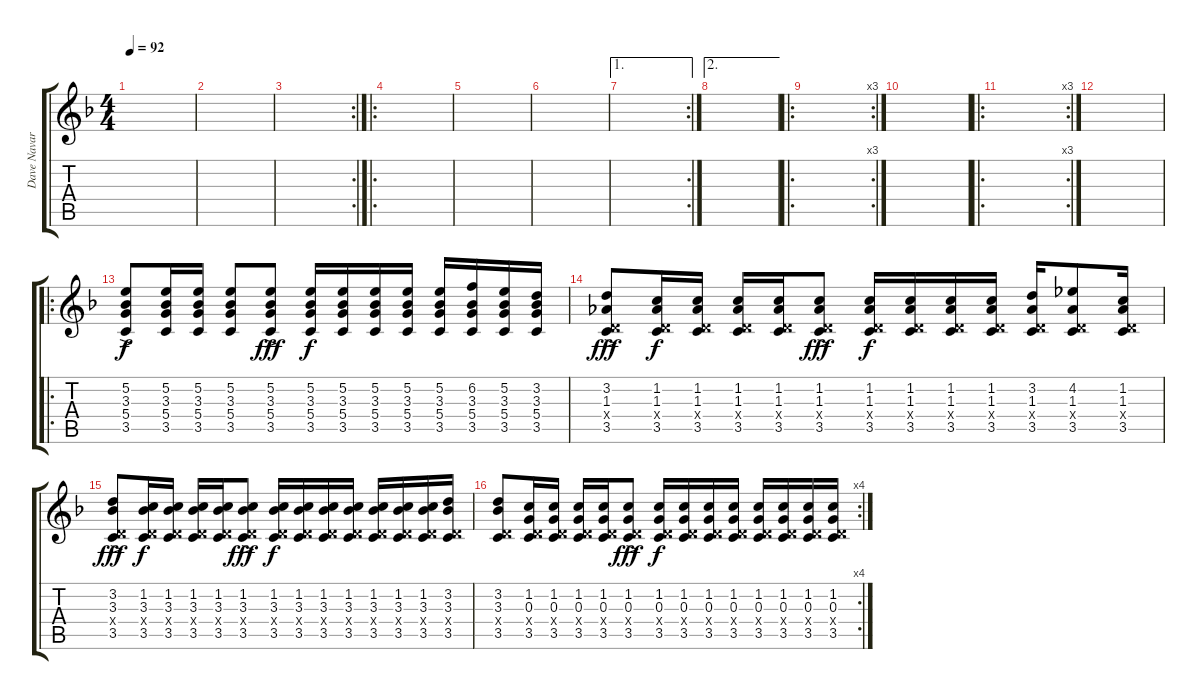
\track ("Dave Navarro - Guitar 3" "Dave Navar") {instrument acousticguitarsteel}
\staff {score tabs}
\tuning (E4 B3 G3 D3 A2 D2) {hide}
\ts (4 4)
\tempo 92
\clef g2
\ks f
|
|
\rc 2
|
\ro
|
|
|
\ae 1
\rc 2
|
\ae 2
|
\ro
\rc 3
|
|
\ro
\rc 3
|
|
\ro
(5.2 3.3 5.4 3.5{ac}).8 (5.2 3.3 5.4 3.5).16{dy f} (5.2 3.3 5.4 3.5).16 (5.2 3.3 5.4 3.5).8 (5.2 3.3 5.4{ac} 3.5).8{dy fff} (5.2 3.3 5.4 3.5).16{dy f} (5.2 3.3 5.4 3.5).16 (5.2 3.3 5.4 3.5).16 (5.2 3.3 5.4 3.5).16 (5.2 3.3 5.4 3.5).16 (6.2 3.3 5.4 3.5).16 (5.2 3.3 5.4 3.5).16 (3.2 3.3 5.4 3.5).16 |
(3.2{ac} 1.3 0.4{x} 3.5).8{dy fff} (1.2 1.3 0.4{x} 3.5).16{dy f} (1.2 1.3 0.4{x} 3.5).16 (1.2 1.3 0.4{x} 3.5).16 (1.2 1.3 0.4{x} 3.5).16 (1.2{ac} 1.3 0.4{x} 3.5).8{dy fff} (1.2 1.3 0.4{x} 3.5).16{dy f} (1.2 1.3 0.4{x} 3.5).16 (1.2 1.3 0.4{x} 3.5).16 (1.2 1.3 0.4{x} 3.5).16 (3.2 1.3 0.4{x} 3.5).16 (4.2 1.3 0.4{x} 3.5).8 (1.2 1.3 0.4{x} 3.5).16 |
(3.2 3.3 0.4{x} 3.5{ac}).8{dy fff} (1.2 3.3 0.4{x} 3.5).16{dy f} (1.2 3.3 0.4{x} 3.5).16 (1.2 3.3 0.4{x} 3.5).16 (1.2 3.3 0.4{x} 3.5).16 (1.2 3.3 0.4{x} 3.5{ac}).8{dy fff} (1.2 3.3 0.4{x} 3.5).16{dy f} (1.2 3.3 0.4{x} 3.5).16 (1.2 3.3 0.4{x} 3.5).16 (1.2 3.3 0.4{x} 3.5).16 (1.2 3.3 0.4{x} 3.5).16 (1.2 3.3 0.4{x} 3.5).16 (1.2 3.3 0.4{x} 3.5).16 (3.2 3.3 0.4{x} 3.5).16 |
\rc 4
(3.2 3.3 0.4{x} 3.5).8 (1.2 0.3 0.4{x} 3.5).16 (1.2 0.3 0.4{x} 3.5).16 (1.2 0.3 0.4{x} 3.5).16 (1.2 0.3 0.4{x} 3.5).16 (1.2 0.3 0.4{x} 3.5{ac}).8{dy fff} (1.2 0.3 0.4{x} 3.5).16{dy f} (1.2 0.3 0.4{x} 3.5).16 (1.2 0.3 0.4{x} 3.5).16 (1.2 0.3 0.4{x} 3.5).16 (1.2 0.3 0.4{x} 3.5).16 (1.2 0.3 0.4{x} 3.5).16 (1.2 0.3 0.4{x} 3.5).16 (1.2 0.3 0.4{x} 3.5).16
